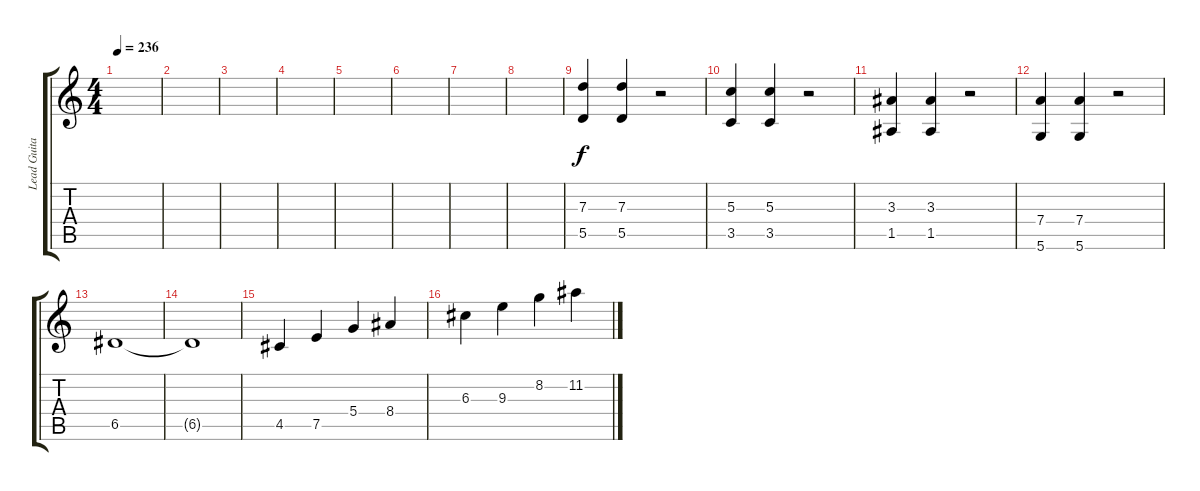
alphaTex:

\track ("Lead Guitar" "Lead Guita") {instrument overdrivenguitar}
\staff {score tabs}
\tuning (E4 B3 G3 D3 A2 D2) {hide}
\ts (4 4)
\tempo 236
\clef g2
\ks c
|
|
|
|
|
|
|
|
(7.3 5.5).4 (7.3 5.5).4 r.2 |
(5.3 3.5).4 (5.3 3.5).4 r.2 |
(3.3 1.5).4 (3.3 1.5).4 r.2 |
(7.4 5.6).4 (7.4 5.6).4 r.2 |
6.5.1 |
6.5{t}.1 |
4.5.4 7.5.4 5.4.4 8.4.4 |
6.3.4 9.3.4 8.2.4 11.2.4
